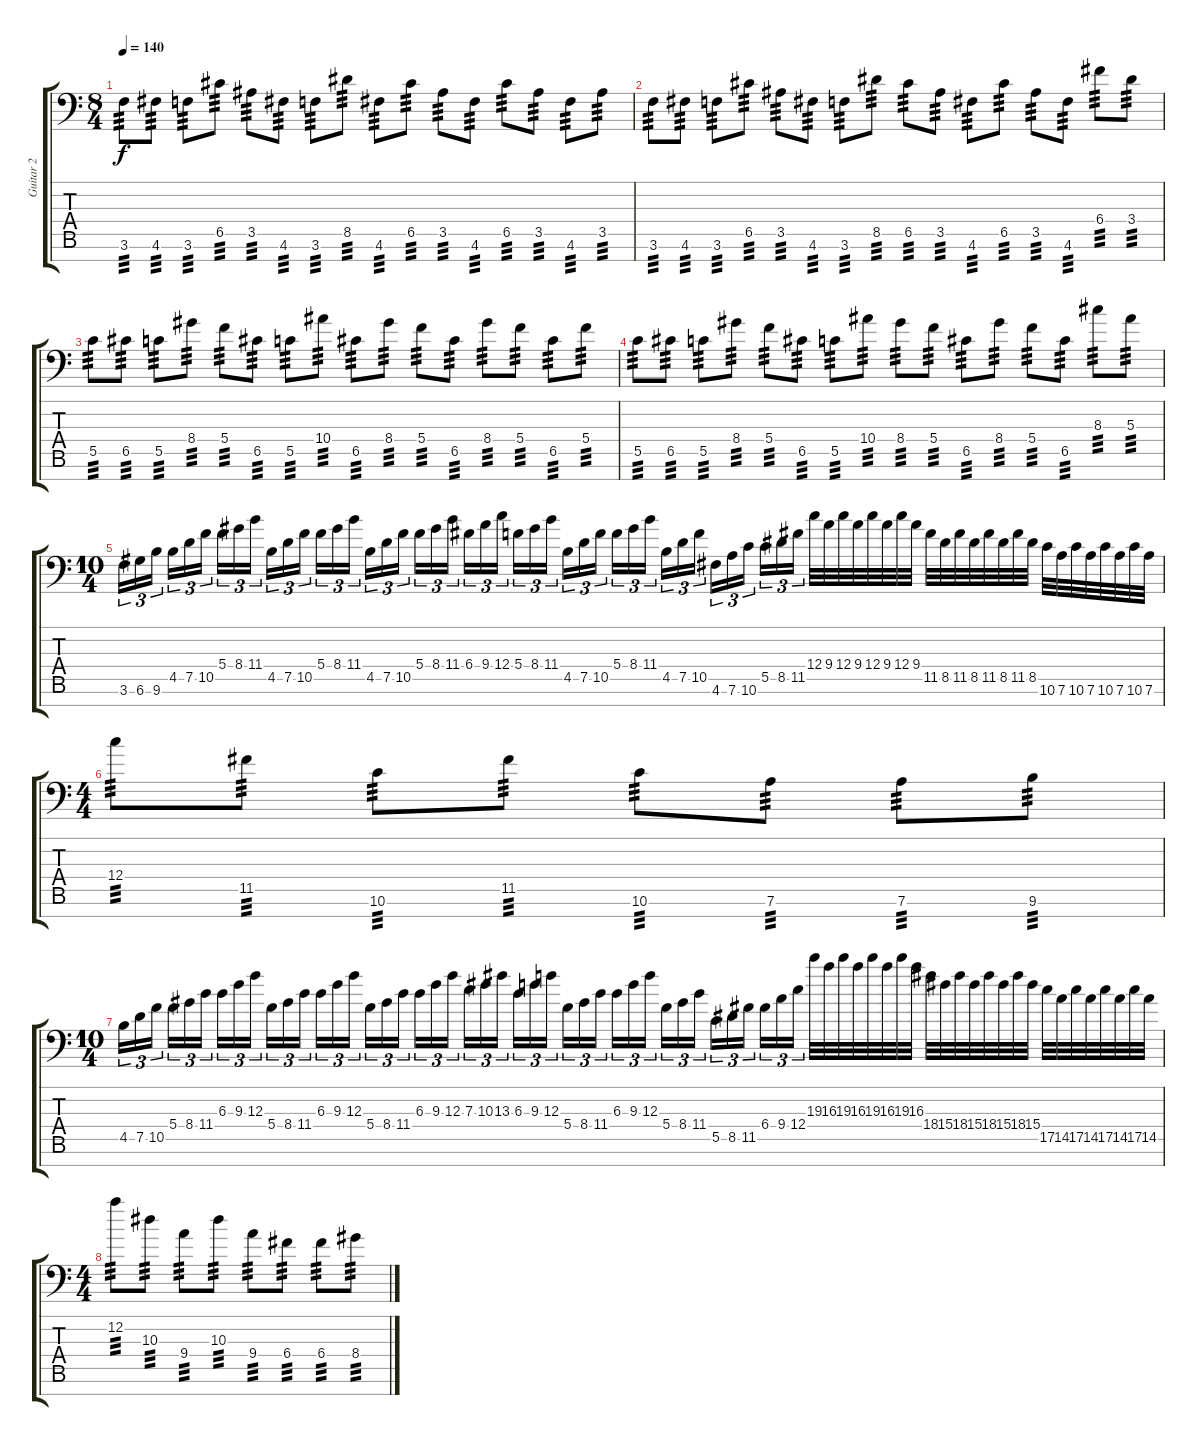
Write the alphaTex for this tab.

\track ("Guitar 2" "Guitar 2") {instrument distortionguitar}
\staff {score tabs}
\tuning (D4 A3 F3 C3 G2 D2 G1) {hide}
\ts (8 4)
\tempo 140
\clef f4
\ks c
3.6.8{tp 3 dy f} 4.6.8{tp 3} 3.6.8{tp 3} 6.5.8{tp 3} 3.5.8{tp 3} 4.6.8{tp 3} 3.6.8{tp 3} 8.5.8{tp 3} 4.6.8{tp 3} 6.5.8{tp 3} 3.5.8{tp 3} 4.6.8{tp 3} 6.5.8{tp 3} 3.5.8{tp 3} 4.6.8{tp 3} 3.5.8{tp 3} |
3.6.8{tp 3} 4.6.8{tp 3} 3.6.8{tp 3} 6.5.8{tp 3} 3.5.8{tp 3} 4.6.8{tp 3} 3.6.8{tp 3} 8.5.8{tp 3} 6.5.8{tp 3} 3.5.8{tp 3} 4.6.8{tp 3} 6.5.8{tp 3} 3.5.8{tp 3} 4.6.8{tp 3} 6.4.8{tp 3} 3.4.8{tp 3} |
5.5.8{tp 3} 6.5.8{tp 3} 5.5.8{tp 3} 8.4.8{tp 3} 5.4.8{tp 3} 6.5.8{tp 3} 5.5.8{tp 3} 10.4.8{tp 3} 6.5.8{tp 3} 8.4.8{tp 3} 5.4.8{tp 3} 6.5.8{tp 3} 8.4.8{tp 3} 5.4.8{tp 3} 6.5.8{tp 3} 5.4.8{tp 3} |
5.5.8{tp 3} 6.5.8{tp 3} 5.5.8{tp 3} 8.4.8{tp 3} 5.4.8{tp 3} 6.5.8{tp 3} 5.5.8{tp 3} 10.4.8{tp 3} 8.4.8{tp 3} 5.4.8{tp 3} 6.5.8{tp 3} 8.4.8{tp 3} 5.4.8{tp 3} 6.5.8{tp 3} 8.3.8{tp 3} 5.3.8{tp 3} |
\ts (10 4)
3.6.16{tu (3 2)} 6.6.16{tu (3 2)} 9.6.16{tu (3 2) beam splitsecondary} 4.5.16{tu (3 2)} 7.5.16{tu (3 2)} 10.5.16{tu (3 2)} 5.4.16{tu (3 2)} 8.4.16{tu (3 2)} 11.4.16{tu (3 2) beam splitsecondary} 4.5.16{tu (3 2)} 7.5.16{tu (3 2)} 10.5.16{tu (3 2)} 5.4.16{tu (3 2)} 8.4.16{tu (3 2)} 11.4.16{tu (3 2) beam splitsecondary} 4.5.16{tu (3 2)} 7.5.16{tu (3 2)} 10.5.16{tu (3 2)} 5.4.16{tu (3 2)} 8.4.16{tu (3 2)} 11.4.16{tu (3 2) beam splitsecondary} 6.4.16{tu (3 2)} 9.4.16{tu (3 2)} 12.4.16{tu (3 2)} 5.4.16{tu (3 2)} 8.4.16{tu (3 2)} 11.4.16{tu (3 2) beam splitsecondary} 4.5.16{tu (3 2)} 7.5.16{tu (3 2)} 10.5.16{tu (3 2)} 5.4.16{tu (3 2)} 8.4.16{tu (3 2)} 11.4.16{tu (3 2) beam splitsecondary} 4.5.16{tu (3 2)} 7.5.16{tu (3 2)} 10.5.16{tu (3 2)} 4.6.16{tu (3 2)} 7.6.16{tu (3 2)} 10.6.16{tu (3 2) beam splitsecondary} 5.5.16{tu (3 2)} 8.5.16{tu (3 2)} 11.5.16{tu (3 2)} 12.4.32 9.4.32 12.4.32 9.4.32 12.4.32 9.4.32 12.4.32 9.4.32 11.5.32 8.5.32 11.5.32 8.5.32 11.5.32 8.5.32 11.5.32 8.5.32 10.6.32 7.6.32 10.6.32 7.6.32 10.6.32 7.6.32 10.6.32 7.6.32 |
\ts (4 4)
12.4.8{tp 3} 11.5.8{tp 3} 10.6.8{tp 3} 11.5.8{tp 3} 10.6.8{tp 3} 7.6.8{tp 3} 7.6.8{tp 3} 9.6.8{tp 3} |
\ts (10 4)
4.5.16{tu (3 2)} 7.5.16{tu (3 2)} 10.5.16{tu (3 2) beam splitsecondary} 5.4.16{tu (3 2)} 8.4.16{tu (3 2)} 11.4.16{tu (3 2)} 6.3.16{tu (3 2)} 9.3.16{tu (3 2)} 12.3.16{tu (3 2) beam splitsecondary} 5.4.16{tu (3 2)} 8.4.16{tu (3 2)} 11.4.16{tu (3 2)} 6.3.16{tu (3 2)} 9.3.16{tu (3 2)} 12.3.16{tu (3 2) beam splitsecondary} 5.4.16{tu (3 2)} 8.4.16{tu (3 2)} 11.4.16{tu (3 2)} 6.3.16{tu (3 2)} 9.3.16{tu (3 2)} 12.3.16{tu (3 2) beam splitsecondary} 7.3.16{tu (3 2)} 10.3.16{tu (3 2)} 13.3.16{tu (3 2)} 6.3.16{tu (3 2)} 9.3.16{tu (3 2)} 12.3.16{tu (3 2) beam splitsecondary} 5.4.16{tu (3 2)} 8.4.16{tu (3 2)} 11.4.16{tu (3 2)} 6.3.16{tu (3 2)} 9.3.16{tu (3 2)} 12.3.16{tu (3 2) beam splitsecondary} 5.4.16{tu (3 2)} 8.4.16{tu (3 2)} 11.4.16{tu (3 2)} 5.5.16{tu (3 2)} 8.5.16{tu (3 2)} 11.5.16{tu (3 2) beam splitsecondary} 6.4.16{tu (3 2)} 9.4.16{tu (3 2)} 12.4.16{tu (3 2)} 19.3.32 16.3.32 19.3.32 16.3.32 19.3.32 16.3.32 19.3.32 16.3.32 18.4.32 15.4.32 18.4.32 15.4.32 18.4.32 15.4.32 18.4.32 15.4.32 17.5.32 14.5.32 17.5.32 14.5.32 17.5.32 14.5.32 17.5.32 14.5.32 |
\ts (4 4)
12.2.8{tp 3} 10.3.8{tp 3} 9.4.8{tp 3} 10.3.8{tp 3} 9.4.8{tp 3} 6.4.8{tp 3} 6.4.8{tp 3} 8.4.8{tp 3}
